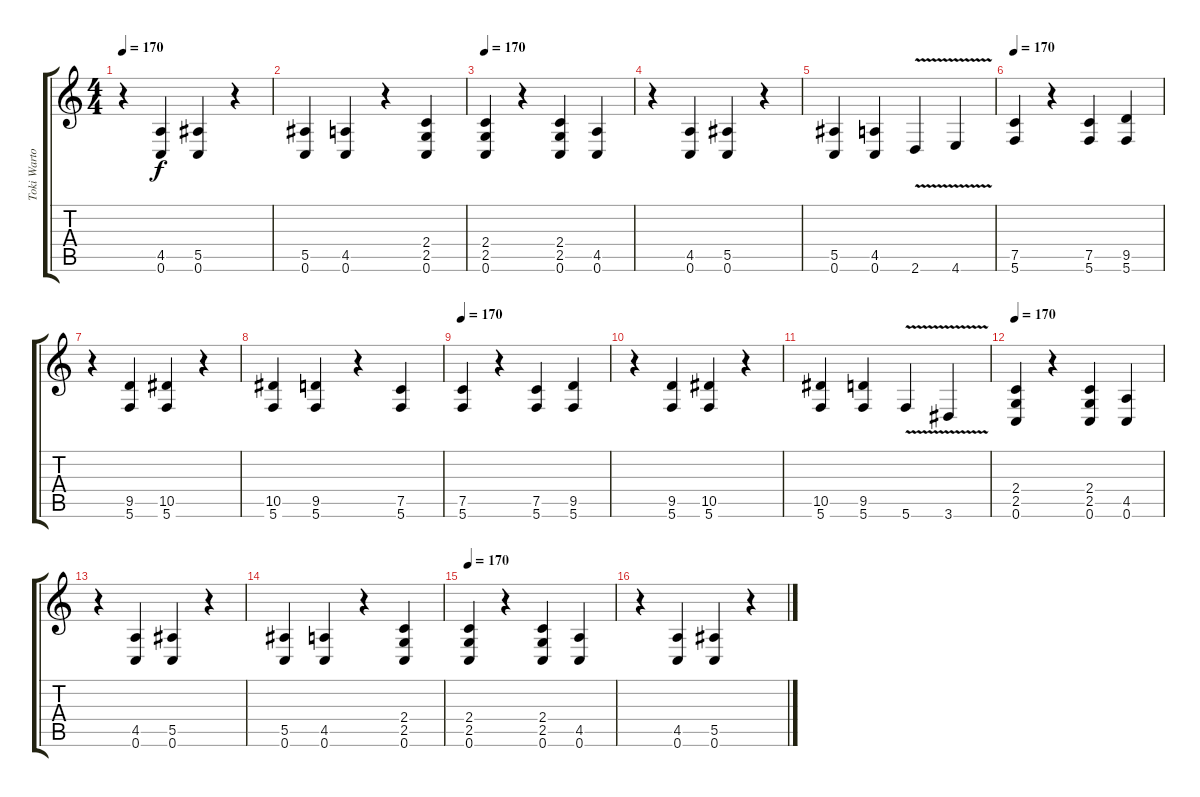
\track ("Toki Wartooth" "Toki Warto") {instrument distortionguitar}
\staff {score tabs}
\tuning (C4 G3 Eb3 Bb2 F2 C2) {hide}
\ts (4 4)
\tempo 170
\clef g2
\ks c
r.4{dy f} (4.5 0.6).4 (5.5 0.6).4 r.4 |
(5.5 0.6).4 (4.5 0.6).4 r.4 (2.4 2.5 0.6).4 |
\tempo 170
(2.4 2.5 0.6).4 r.4 (2.4 2.5 0.6).4 (4.5 0.6).4 |
r.4 (4.5 0.6).4 (5.5 0.6).4 r.4 |
(5.5 0.6).4 (4.5 0.6).4 2.6{v}.4 4.6{v}.4 |
\tempo 170
(7.5 5.6).4 r.4 (7.5 5.6).4 (9.5 5.6).4 |
r.4 (9.5 5.6).4 (10.5 5.6).4 r.4 |
(10.5 5.6).4 (9.5 5.6).4 r.4 (7.5 5.6).4 |
\tempo 170
(7.5 5.6).4 r.4 (7.5 5.6).4 (9.5 5.6).4 |
r.4 (9.5 5.6).4 (10.5 5.6).4 r.4 |
(10.5 5.6).4 (9.5 5.6).4 5.6{v}.4 3.6{v}.4 |
\tempo 170
(2.4 2.5 0.6).4 r.4 (2.4 2.5 0.6).4 (4.5 0.6).4 |
r.4 (4.5 0.6).4 (5.5 0.6).4 r.4 |
(5.5 0.6).4 (4.5 0.6).4 r.4 (2.4 2.5 0.6).4 |
\tempo 170
(2.4 2.5 0.6).4 r.4 (2.4 2.5 0.6).4 (4.5 0.6).4 |
r.4 (4.5 0.6).4 (5.5 0.6).4 r.4
